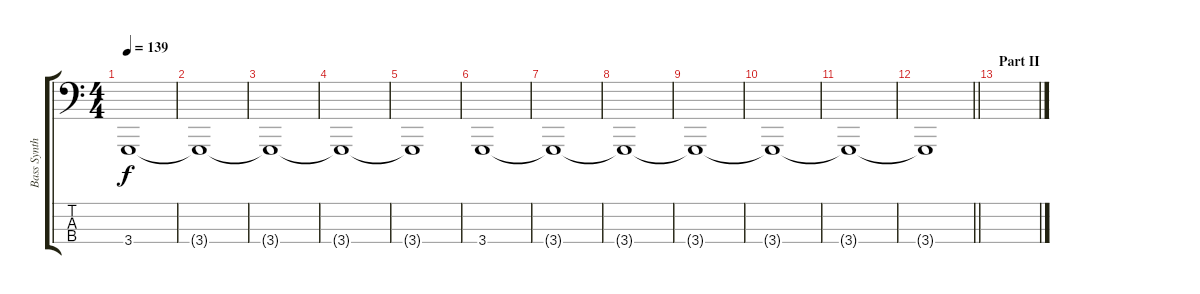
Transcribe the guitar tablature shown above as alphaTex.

\track ("Bass Synth (Rick Wright)" "Bass Synth") {instrument stringensemble1}
\staff {score tabs}
\tuning (G2 D2 A1 E1) {hide}
\ts (4 4)
\tempo 139
\clef f4
\ks c
3.4{t}.1{dy f} |
3.4{t}.1 |
3.4{t}.1 |
3.4{t}.1 |
3.4{t}.1 |
3.4.1 |
3.4{t}.1 |
3.4{t}.1 |
3.4{t}.1 |
3.4{t}.1 |
3.4{t}.1 |
\barLineRight lightlight
3.4{t}.1{volume 0} |
\section ("" "Part II")
